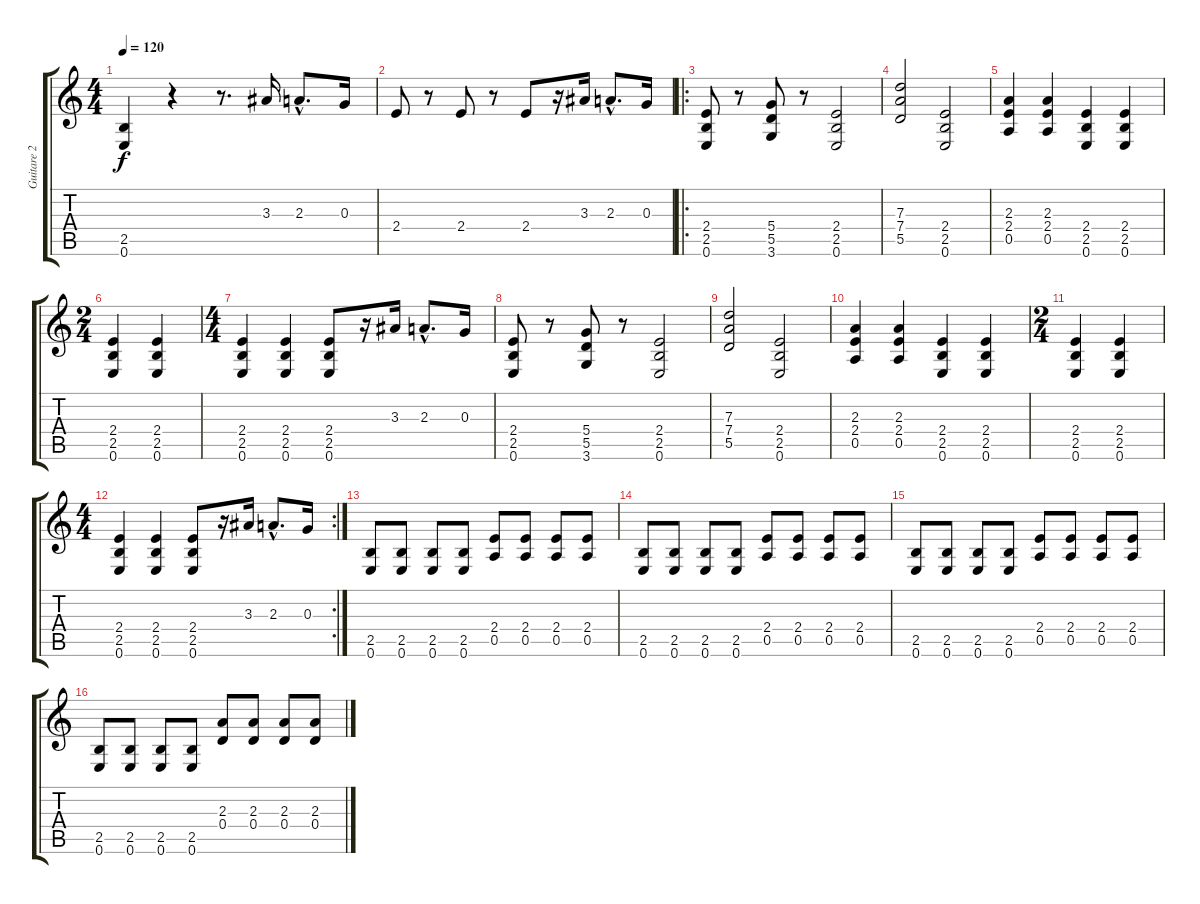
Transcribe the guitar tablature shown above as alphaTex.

\track ("Guitare 2" "Guitare 2") {instrument overdrivenguitar}
\staff {score tabs}
\tuning (E4 B3 G3 D3 A2 E2) {hide}
\ts (4 4)
\tempo 120
\clef g2
\ks c
(2.5 0.6).4{dy f} r.4 r.8{d} 3.3.16 2.3{hac}.8{d} 0.3.16 |
2.4.8 r.8 2.4.8 r.8 2.4.8 r.16 3.3.16 2.3{hac}.8{d} 0.3.16 |
\ro
(2.4 2.5 0.6).8 r.8 (5.4 5.5 3.6).8 r.8 (2.4 2.5 0.6).2 |
(7.3 7.4 5.5).2 (2.4 2.5 0.6).2 |
(2.3 2.4 0.5).4 (2.3 2.4 0.5).4 (2.4 2.5 0.6).4 (2.4 2.5 0.6).4 |
\ts (2 4)
(2.4 2.5 0.6).4 (2.4 2.5 0.6).4 |
\ts (4 4)
(2.4 2.5 0.6).4 (2.4 2.5 0.6).4 (2.4 2.5 0.6).8 r.16 3.3.16 2.3{hac}.8{d} 0.3.16 |
(2.4 2.5 0.6).8 r.8 (5.4 5.5 3.6).8 r.8 (2.4 2.5 0.6).2 |
(7.3 7.4 5.5).2 (2.4 2.5 0.6).2 |
(2.3 2.4 0.5).4 (2.3 2.4 0.5).4 (2.4 2.5 0.6).4 (2.4 2.5 0.6).4 |
\ts (2 4)
(2.4 2.5 0.6).4 (2.4 2.5 0.6).4 |
\rc 2
\ts (4 4)
(2.4 2.5 0.6).4 (2.4 2.5 0.6).4 (2.4 2.5 0.6).8 r.16 3.3.16 2.3{hac}.8{d} 0.3.16 |
(2.5 0.6).8 (2.5 0.6).8 (2.5 0.6).8 (2.5 0.6).8 (2.4 0.5).8 (2.4 0.5).8 (2.4 0.5).8 (2.4 0.5).8 |
(2.5 0.6).8 (2.5 0.6).8 (2.5 0.6).8 (2.5 0.6).8 (2.4 0.5).8 (2.4 0.5).8 (2.4 0.5).8 (2.4 0.5).8 |
(2.5 0.6).8 (2.5 0.6).8 (2.5 0.6).8 (2.5 0.6).8 (2.4 0.5).8 (2.4 0.5).8 (2.4 0.5).8 (2.4 0.5).8 |
(2.5 0.6).8 (2.5 0.6).8 (2.5 0.6).8 (2.5 0.6).8 (2.3 0.4).8 (2.3 0.4).8 (2.3 0.4).8 (2.3 0.4).8
